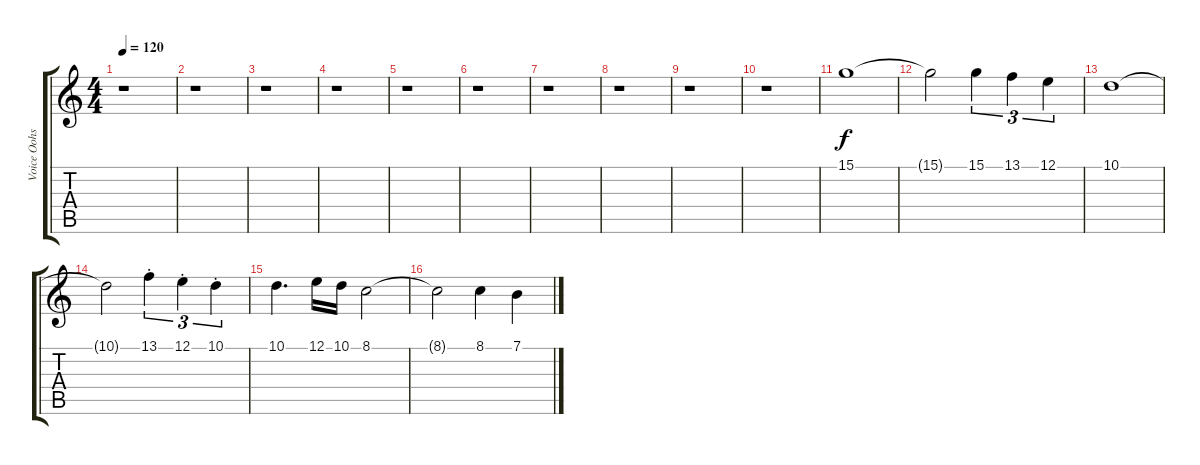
\track ("Voice Oohs" "Voice Oohs") {instrument voiceoohs}
\staff {score tabs}
\tuning (E4 B3 G3 D3 A2 E2) {hide}
\ts (4 4)
\tempo 120
\clef g2
\ks c
r.1{dy f} |
r.1 |
r.1 |
r.1 |
r.1 |
r.1 |
r.1 |
r.1 |
r.1 |
r.1 |
15.1.1 |
15.1{t}.2 15.1.4{tu (3 2)} 13.1.4{tu (3 2)} 12.1.4{tu (3 2)} |
10.1.1 |
10.1{t}.2 13.1{st}.4{tu (3 2)} 12.1{st}.4{tu (3 2)} 10.1{st}.4{tu (3 2)} |
10.1.4{d} 12.1.16 10.1.16 8.1.2 |
8.1{t}.2 8.1.4 7.1.4
